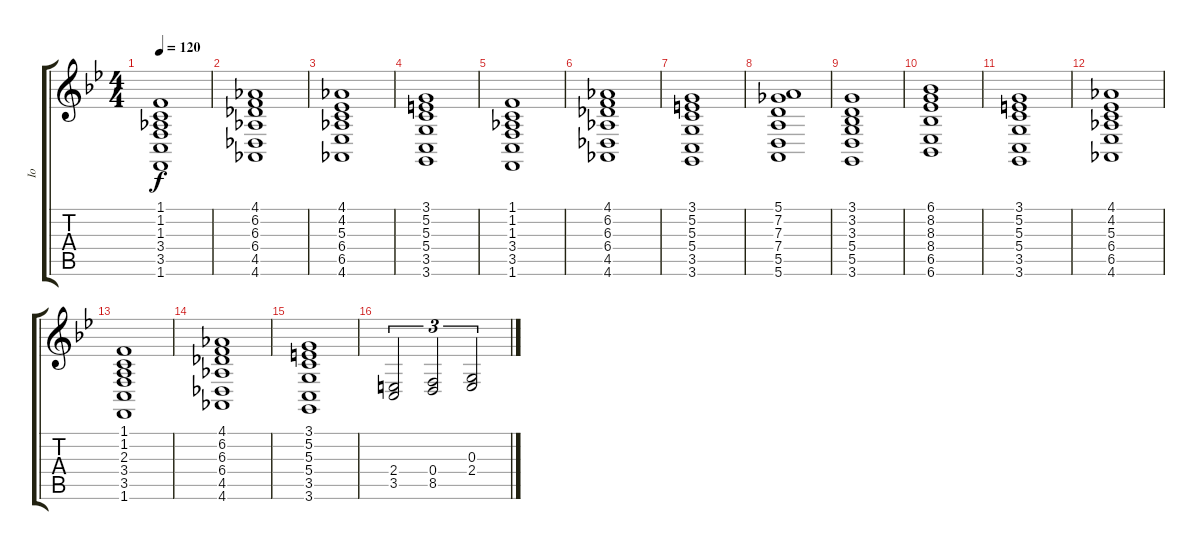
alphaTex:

\track ("Io" "Io") {instrument harpsichord}
\staff {score tabs}
\tuning (E4 B3 G3 D3 A2 E2) {hide}
\ts (4 4)
\tempo 120
\clef g2
\ks gminor
(1.1 1.2 1.3 3.4 3.5 1.6).1{dy f} |
(4.1 6.2 6.3 6.4 4.5 4.6).1 |
(4.1 4.2 5.3 6.4 6.5 4.6).1 |
(3.1 5.2 5.3 5.4 3.5 3.6).1 |
(1.1 1.2 1.3 3.4 3.5 1.6).1 |
(4.1 6.2 6.3 6.4 4.5 4.6).1 |
(3.1 5.2 5.3 5.4 3.5 3.6).1 |
(5.1 7.2 7.3 7.4 5.5 5.6).1 |
(3.1 3.2 3.3 5.4 5.5 3.6).1{instrument acousticgrandpiano} |
(6.1 8.2 8.3 8.4 6.5 6.6).1 |
(3.1 5.2 5.3 5.4 3.5 3.6).1 |
(4.1 4.2 5.3 6.4 6.5 4.6).1 |
(1.1 1.2 2.3 3.4 3.5 1.6).1 |
(4.1 6.2 6.3 6.4 4.5 4.6).1 |
(3.1 5.2 5.3 5.4 3.5 3.6).1 |
(2.4 3.5).2{tu (3 2)} (0.4 8.5).2{tu (3 2)} (0.3 2.4).2{tu (3 2)}
